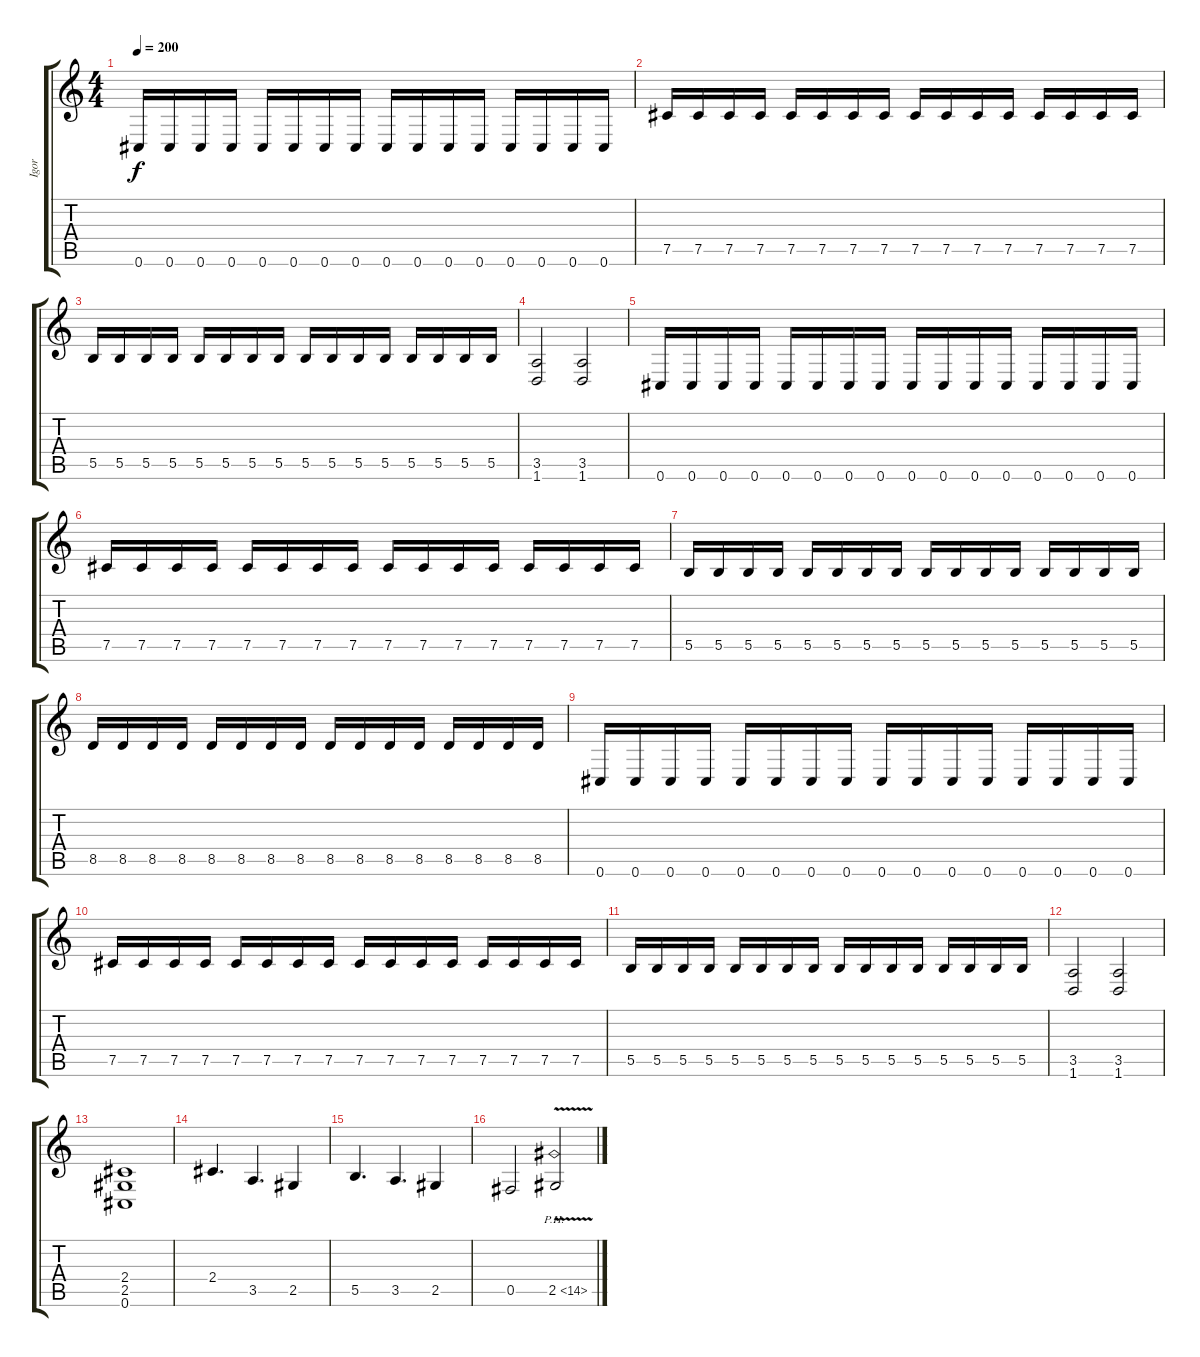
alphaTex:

\track ("Igor" "Igor") {instrument overdrivenguitar}
\staff {score tabs}
\tuning (Db4 Ab3 E3 B2 Gb2 Db2) {hide}
\ts (4 4)
\tempo 200
\clef g2
\ks c
0.6.16{dy f} 0.6.16 0.6.16 0.6.16 0.6.16 0.6.16 0.6.16 0.6.16 0.6.16 0.6.16 0.6.16 0.6.16 0.6.16 0.6.16 0.6.16 0.6.16 |
7.5.16 7.5.16 7.5.16 7.5.16 7.5.16 7.5.16 7.5.16 7.5.16 7.5.16 7.5.16 7.5.16 7.5.16 7.5.16 7.5.16 7.5.16 7.5.16 |
5.5.16 5.5.16 5.5.16 5.5.16 5.5.16 5.5.16 5.5.16 5.5.16 5.5.16 5.5.16 5.5.16 5.5.16 5.5.16 5.5.16 5.5.16 5.5.16 |
(3.5 1.6).2 (3.5 1.6).2 |
0.6.16 0.6.16 0.6.16 0.6.16 0.6.16 0.6.16 0.6.16 0.6.16 0.6.16 0.6.16 0.6.16 0.6.16 0.6.16 0.6.16 0.6.16 0.6.16 |
7.5.16 7.5.16 7.5.16 7.5.16 7.5.16 7.5.16 7.5.16 7.5.16 7.5.16 7.5.16 7.5.16 7.5.16 7.5.16 7.5.16 7.5.16 7.5.16 |
5.5.16 5.5.16 5.5.16 5.5.16 5.5.16 5.5.16 5.5.16 5.5.16 5.5.16 5.5.16 5.5.16 5.5.16 5.5.16 5.5.16 5.5.16 5.5.16 |
8.5.16 8.5.16 8.5.16 8.5.16 8.5.16 8.5.16 8.5.16 8.5.16 8.5.16 8.5.16 8.5.16 8.5.16 8.5.16 8.5.16 8.5.16 8.5.16 |
0.6.16 0.6.16 0.6.16 0.6.16 0.6.16 0.6.16 0.6.16 0.6.16 0.6.16 0.6.16 0.6.16 0.6.16 0.6.16 0.6.16 0.6.16 0.6.16 |
7.5.16 7.5.16 7.5.16 7.5.16 7.5.16 7.5.16 7.5.16 7.5.16 7.5.16 7.5.16 7.5.16 7.5.16 7.5.16 7.5.16 7.5.16 7.5.16 |
5.5.16 5.5.16 5.5.16 5.5.16 5.5.16 5.5.16 5.5.16 5.5.16 5.5.16 5.5.16 5.5.16 5.5.16 5.5.16 5.5.16 5.5.16 5.5.16 |
(3.5 1.6).2 (3.5 1.6).2 |
(2.4 2.5 0.6).1 |
2.4.4{d} 3.5.4{d} 2.5.4 |
5.5.4{d} 3.5.4{d} 2.5.4 |
0.5.2 2.5{ph 12 v}.2
